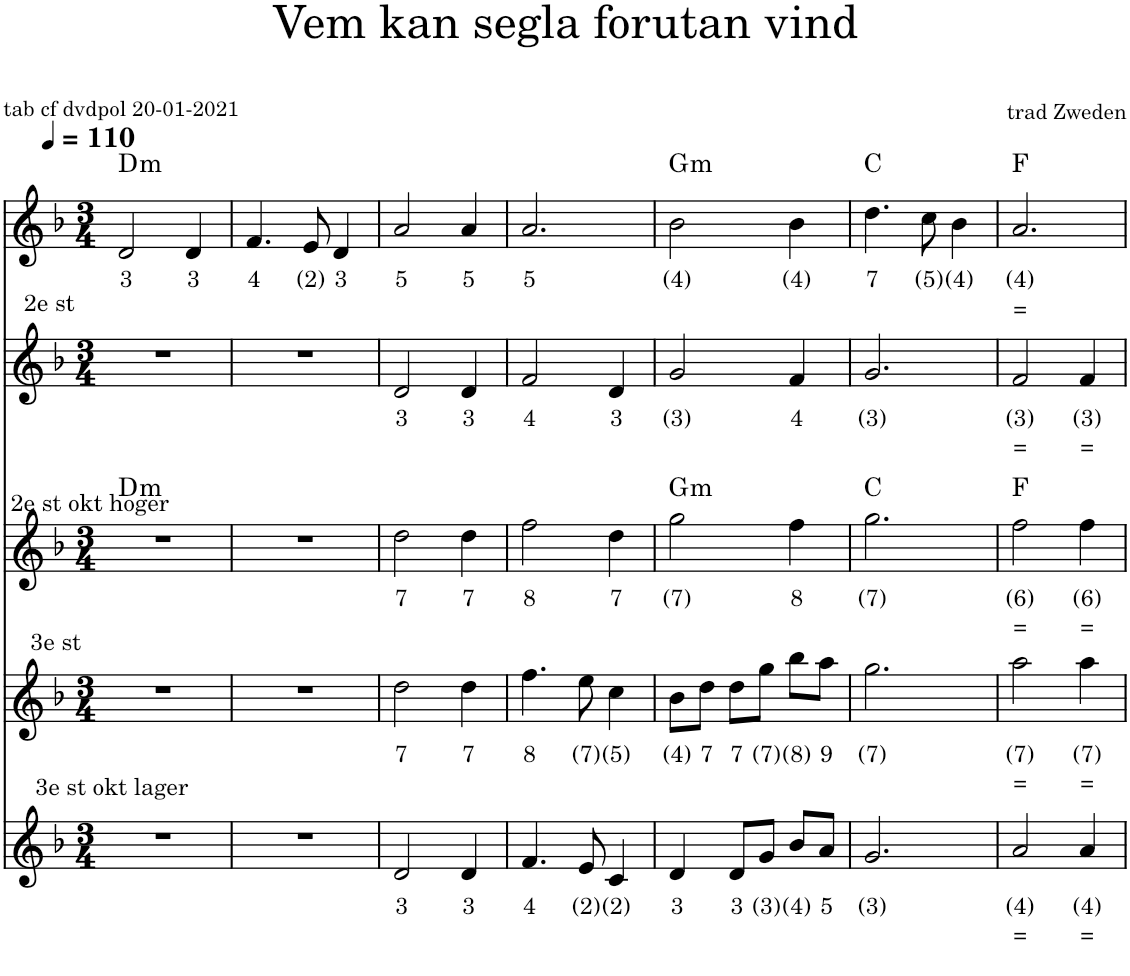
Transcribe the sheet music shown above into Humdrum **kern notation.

**kern	**text	**text	**kern	**text	**text	**kern	**text	**text	**harte	**kern	**text	**text	**kern	**text	**text	**harte
*part5	*part5	*part5	*part4	*part4	*part4	*part3	*part3	*part3	*part3	*part2	*part2	*part2	*part1	*part1	*part1	*part1
*staff5	*staff5	*staff5	*staff4	*staff4	*staff4	*staff3	*staff3	*staff3	*	*staff2	*staff2	*staff2	*staff1	*staff1	*staff1	*
*I"Viool	*	*	*I"Viool	*	*	*I"Stem	*	*	*	*I"Viool	*	*	*I"Viool	*	*	*
*clefG2	*	*	*clefG2	*	*	*clefG2	*	*	*	*clefG2	*	*	*clefG2	*	*	*
*k[b-]	*	*	*k[b-]	*	*	*k[b-]	*	*	*	*k[b-]	*	*	*k[b-]	*	*	*
*M3/4	*	*	*M3/4	*	*	*M3/4	*	*	*	*M3/4	*	*	*M3/4	*	*	*
*MM110	*	*	*MM110	*	*	*MM110	*	*	*	*MM110	*	*	*MM110	*	*	*
=1	=1	=1	=1	=1	=1	=1	=1	=1	=1	=1	=1	=1	=1	=1	=1	=1
!	!	!	!	!	!	!	!	!	!	!LO:TX:a:t=2e st	!	!	!	!	!	!
!	!	!	!	!	!	!LO:TX:a:t=2e st okt hoger	!	!	!	!	!	!	!	!	!	!
!	!	!	!LO:TX:a:t=3e st	!	!	!	!	!	!	!	!	!	!	!	!	!
!LO:TX:a:t=3e st okt lager	!	!	!	!	!	!	!	!	!	!	!	!	!	!	!	!
!	!	!	!	!	!	!	!	!	!LO:H:kt=m	!	!	!	!	!LO:LY:b	!	!LO:H:kt=m
2.r	.	.	2.r	.	.	2.r	.	.	D:min	2.r	.	.	2d/	3	.	D:min
!	!	!	!	!	!	!	!	!	!	!	!	!	!	!LO:LY:b	!	!
.	.	.	.	.	.	.	.	.	.	.	.	.	4d/	3	.	.
=2	=2	=2	=2	=2	=2	=2	=2	=2	=2	=2	=2	=2	=2	=2	=2	=2
!	!	!	!	!	!	!	!	!	!	!	!	!	!	!LO:LY:b	!	!
2.r	.	.	2.r	.	.	2.r	.	.	.	2.r	.	.	4.f/	4	.	.
!	!	!	!	!	!	!	!	!	!	!	!	!	!	!LO:LY:b	!	!
.	.	.	.	.	.	.	.	.	.	.	.	.	8e/	(2)	.	.
!	!	!	!	!	!	!	!	!	!	!	!	!	!	!LO:LY:b	!	!
.	.	.	.	.	.	.	.	.	.	.	.	.	4d/	3	.	.
=3	=3	=3	=3	=3	=3	=3	=3	=3	=3	=3	=3	=3	=3	=3	=3	=3
!	!LO:LY:b	!	!	!LO:LY:b	!	!	!LO:LY:b	!	!	!	!LO:LY:b	!	!	!LO:LY:b	!	!
2d/	3	.	2dd\	7	.	2dd\	7	.	.	2d/	3	.	2a/	5	.	.
!	!LO:LY:b	!	!	!LO:LY:b	!	!	!LO:LY:b	!	!	!	!LO:LY:b	!	!	!LO:LY:b	!	!
4d/	3	.	4dd\	7	.	4dd\	7	.	.	4d/	3	.	4a/	5	.	.
=4	=4	=4	=4	=4	=4	=4	=4	=4	=4	=4	=4	=4	=4	=4	=4	=4
!	!LO:LY:b	!	!	!LO:LY:b	!	!	!LO:LY:b	!	!	!	!LO:LY:b	!	!	!LO:LY:b	!	!
4.f/	4	.	4.ff\	8	.	2ff\	8	.	.	2f/	4	.	2.a/	5	.	.
!	!LO:LY:b	!	!	!LO:LY:b	!	!	!	!	!	!	!	!	!	!	!	!
8e/	(2)	.	8ee\	(7)	.	.	.	.	.	.	.	.	.	.	.	.
!	!LO:LY:b	!	!	!LO:LY:b	!	!	!LO:LY:b	!	!	!	!LO:LY:b	!	!	!	!	!
4c/	(2)	.	4cc\	(5)	.	4dd\	7	.	.	4d/	3	.	.	.	.	.
=5	=5	=5	=5	=5	=5	=5	=5	=5	=5	=5	=5	=5	=5	=5	=5	=5
!	!LO:LY:b	!	!	!LO:LY:b	!	!	!LO:LY:b	!	!LO:H:kt=m	!	!LO:LY:b	!	!	!LO:LY:b	!	!LO:H:kt=m
4d/	3	.	8b-\L	(4)	.	2gg\	(7)	.	G:min	2g/	(3)	.	2b-\	(4)	.	G:min
!	!	!	!	!LO:LY:b	!	!	!	!	!	!	!	!	!	!	!	!
.	.	.	8dd\J	7	.	.	.	.	.	.	.	.	.	.	.	.
!	!LO:LY:b	!	!	!LO:LY:b	!	!	!	!	!	!	!	!	!	!	!	!
8d/L	3	.	8dd\L	7	.	.	.	.	.	.	.	.	.	.	.	.
!	!LO:LY:b	!	!	!LO:LY:b	!	!	!	!	!	!	!	!	!	!	!	!
8g/J	(3)	.	8gg\J	(7)	.	.	.	.	.	.	.	.	.	.	.	.
!	!LO:LY:b	!	!	!LO:LY:b	!	!	!LO:LY:b	!	!	!	!LO:LY:b	!	!	!LO:LY:b	!	!
8b-/L	(4)	.	8bb-\L	(8)	.	4ff\	8	.	.	4f/	4	.	4b-\	(4)	.	.
!	!LO:LY:b	!	!	!LO:LY:b	!	!	!	!	!	!	!	!	!	!	!	!
8a/J	5	.	8aa\J	9	.	.	.	.	.	.	.	.	.	.	.	.
=6	=6	=6	=6	=6	=6	=6	=6	=6	=6	=6	=6	=6	=6	=6	=6	=6
!	!LO:LY:b	!	!	!LO:LY:b	!	!	!LO:LY:b	!	!	!	!LO:LY:b	!	!	!LO:LY:b	!	!
2.g/	(3)	.	2.gg\	(7)	.	2.gg\	(7)	.	C:maj	2.g/	(3)	.	4.dd\	7	.	C:maj
!	!	!	!	!	!	!	!	!	!	!	!	!	!	!LO:LY:b	!	!
.	.	.	.	.	.	.	.	.	.	.	.	.	8cc\	(5)	.	.
!	!	!	!	!	!	!	!	!	!	!	!	!	!	!LO:LY:b	!	!
.	.	.	.	.	.	.	.	.	.	.	.	.	4b-\	(4)	.	.
=7	=7	=7	=7	=7	=7	=7	=7	=7	=7	=7	=7	=7	=7	=7	=7	=7
!	!LO:LY:b	!LO:LY:b	!	!LO:LY:b	!LO:LY:b	!	!LO:LY:b	!LO:LY:b	!	!	!LO:LY:b	!LO:LY:b	!	!LO:LY:b	!LO:LY:b	!
2a/	(4)	=	2aa\	(7)	=	2ff\	(6)	=	F:maj	2f/	(3)	=	2.a/	(4)	=	F:maj
!	!LO:LY:b	!LO:LY:b	!	!LO:LY:b	!LO:LY:b	!	!LO:LY:b	!LO:LY:b	!	!	!LO:LY:b	!LO:LY:b	!	!	!	!
4a/	(4)	=	4aa\	(7)	=	4ff\	(6)	=	.	4f/	(3)	=	.	.	.	.
=	=	=	=	=	=	=	=	=	=	=	=	=	=	=	=	=
*-	*-	*-	*-	*-	*-	*-	*-	*-	*-	*-	*-	*-	*-	*-	*-	*-
